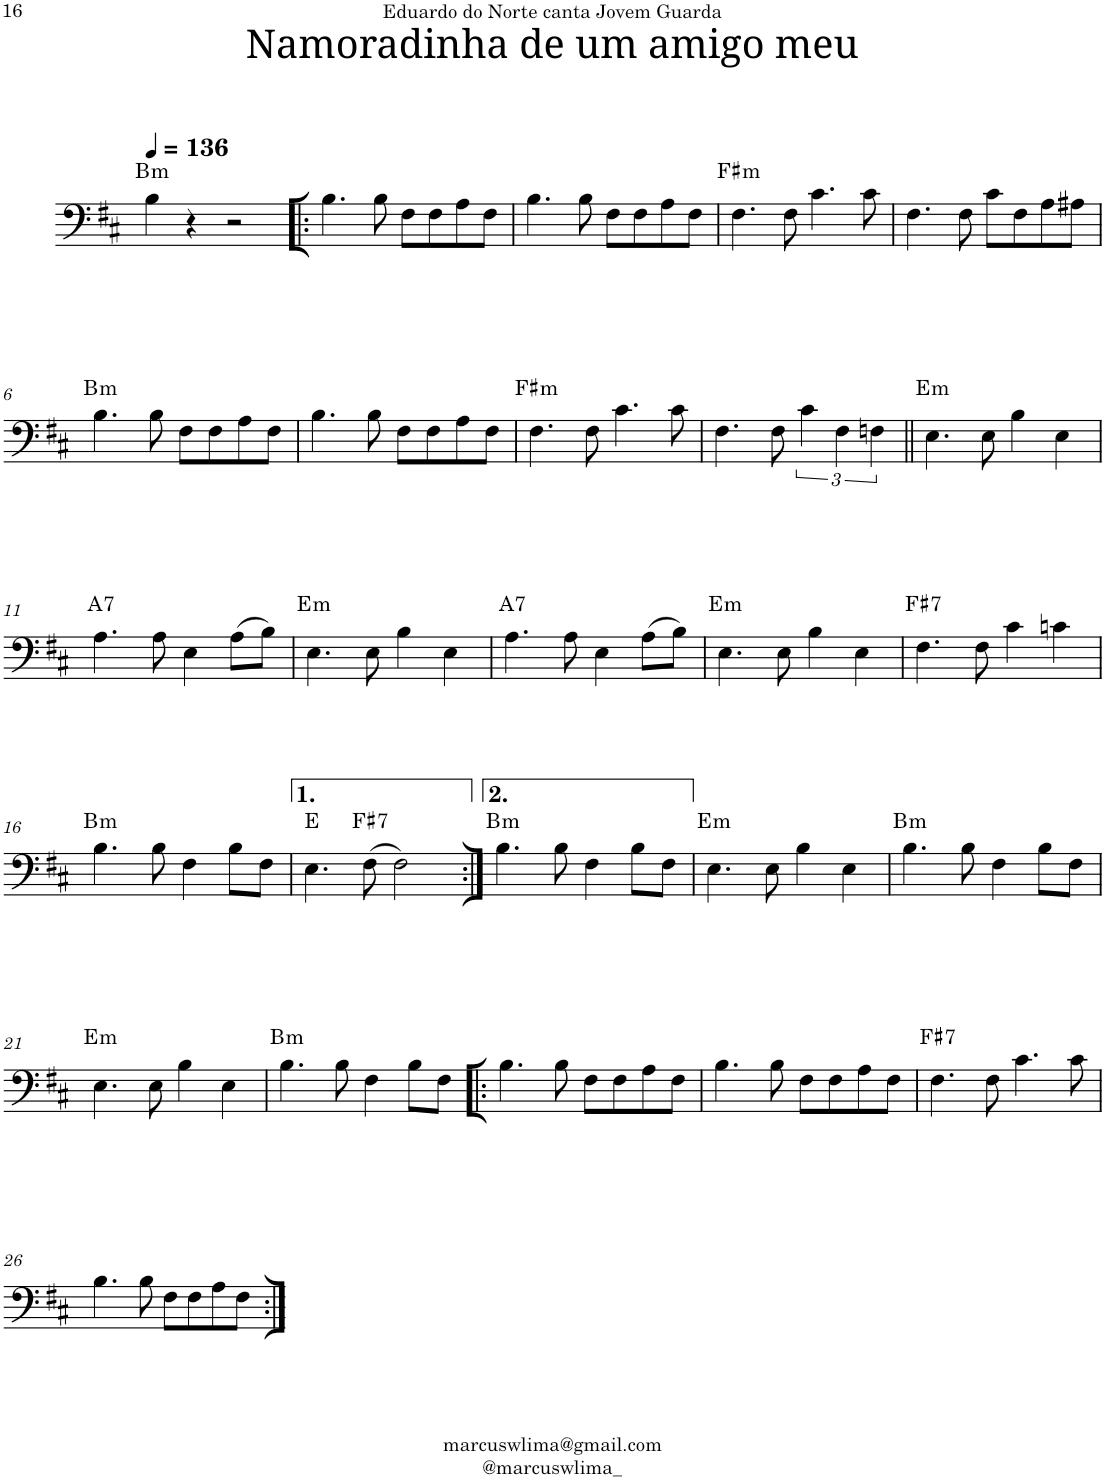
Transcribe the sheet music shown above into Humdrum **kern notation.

**kern	**harte
*part1	*part1
*staff1	*
*I"Electric Bass	*
*I'El. B.	*
!!LO:PB:g=z
*clefF4	*
*Trd7c12	*
*k[f#c#]	*
*M4/4	*
*met(c)	*
*MM136	*
=1	=1
!	!LO:H:kt=m
4B\	B:min
4r	.
2r	.
=2!|:	=2!|:
4.B\	.
8B\	.
8F#\L	.
8F#\	.
8A\	.
8F#\J	.
=3	=3
4.B\	.
8B\	.
8F#\L	.
8F#\	.
8A\	.
8F#\J	.
=4	=4
!	!LO:H:kt=m
4.F#\	F#:min
8F#\	.
4.c#\	.
8c#\	.
=5	=5
4.F#\	.
8F#\	.
8c#\L	.
8F#\	.
8A\	.
8A#X\J	.
!!LO:LB:g=z
=6	=6
!	!LO:H:kt=m
4.B\	B:min
8B\	.
8F#\L	.
8F#\	.
8A\	.
8F#\J	.
=7	=7
4.B\	.
8B\	.
8F#\L	.
8F#\	.
8A\	.
8F#\J	.
=8	=8
!	!LO:H:kt=m
4.F#\	F#:min
8F#\	.
4.c#\	.
8c#\	.
=9	=9
4.F#\	.
8F#\	.
6c#\	.
6F#\	.
6Fn\	.
=10||	=10||
!	!LO:H:kt=m
4.E\	E:min
8E\	.
4B\	.
4E\	.
!!LO:LB:g=z
=11	=11
!	!LO:H:kt=7
4.A\	A:7
8A\	.
4E\	.
(8A\L	.
8B\J)	.
=12	=12
!	!LO:H:kt=m
4.E\	E:min
8E\	.
4B\	.
4E\	.
=13	=13
!	!LO:H:kt=7
4.A\	A:7
8A\	.
4E\	.
(8A\L	.
8B\J)	.
=14	=14
!	!LO:H:kt=m
4.E\	E:min
8E\	.
4B\	.
4E\	.
=15	=15
!	!LO:H:kt=7
4.F#\	F#:7
8F#\	.
4c#\	.
4cn\	.
!!LO:LB:g=z
=16	=16
!	!LO:H:kt=m
4.B\	B:min
8B\	.
4F#\	.
8B\L	.
8F#\J	.
=17	=17
4.E\	E:maj
!	!LO:H:kt=7
(8F#\	F#:7
2F#\)	.
=18:|!	=18:|!
!	!LO:H:kt=m
4.B\	B:min
8B\	.
4F#\	.
8B\L	.
8F#\J	.
=19	=19
!	!LO:H:kt=m
4.E\	E:min
8E\	.
4B\	.
4E\	.
=20	=20
!	!LO:H:kt=m
4.B\	B:min
8B\	.
4F#\	.
8B\L	.
8F#\J	.
!!LO:LB:g=z
=21	=21
!	!LO:H:kt=m
4.E\	E:min
8E\	.
4B\	.
4E\	.
=22	=22
!	!LO:H:kt=m
4.B\	B:min
8B\	.
4F#\	.
8B\L	.
8F#\J	.
=23!|:	=23!|:
4.B\	.
8B\	.
8F#\L	.
8F#\	.
8A\	.
8F#\J	.
=24	=24
4.B\	.
8B\	.
8F#\L	.
8F#\	.
8A\	.
8F#\J	.
=25	=25
!	!LO:H:kt=7
4.F#\	F#:7
8F#\	.
4.c#\	.
8c#\	.
!!LO:LB:g=z
=26	=26
4.B\	.
8B\	.
8F#\L	.
8F#\	.
8A\	.
8F#\J	.
=:|!	=:|!
*-	*-
